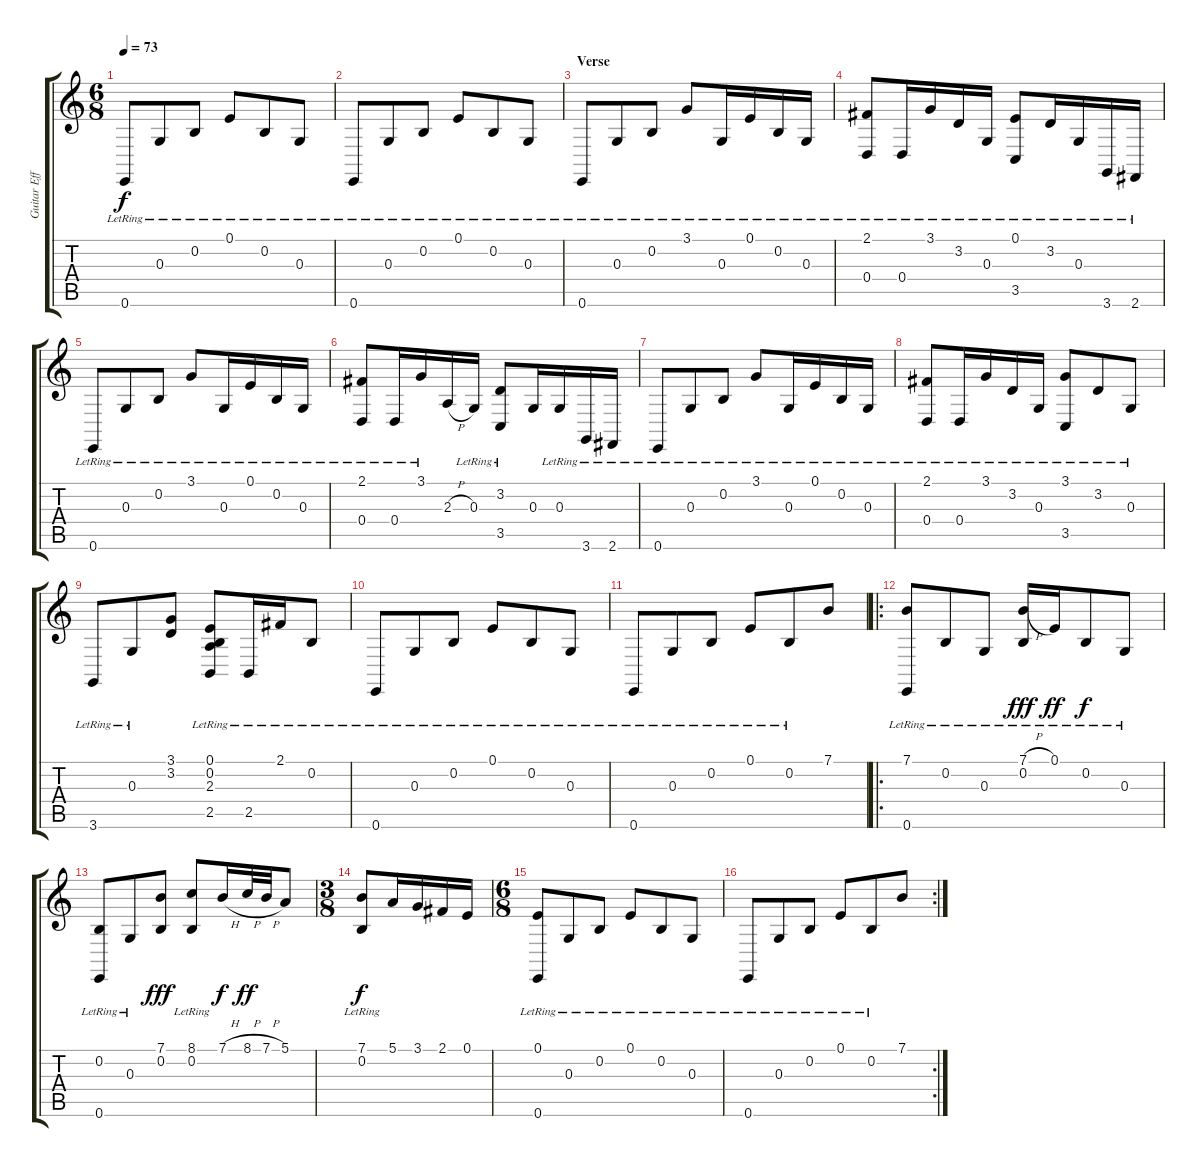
\track ("Guitar Effect" "Guitar Eff") {instrument pad1newage}
\staff {score tabs}
\tuning (E4 B3 G3 D3 A2 E2) {hide}
\ts (6 8)
\tempo 73
\clef g2
\ks c
0.6{lr}.8{dy f} 0.3{lr}.8 0.2{lr}.8 0.1{lr}.8 0.2{lr}.8 0.3{lr}.8 |
0.6{lr}.8 0.3{lr}.8 0.2{lr}.8 0.1{lr}.8 0.2{lr}.8 0.3{lr}.8 |
\section ("" "Verse")
0.6{lr}.8 0.3{lr}.8 0.2{lr}.8 3.1{lr}.8 0.3{lr}.16 0.1{lr}.16 0.2{lr}.16 0.3{lr}.16 |
(2.1{lr} 0.4).8 0.4{lr}.16 3.1{lr}.16 3.2{lr}.16 0.3{lr}.16 (0.1{lr} 3.5{lr}).8 3.2{lr}.16 0.3{lr}.16 3.6{lr}.16 2.6{lr}.16 |
0.6{lr}.8 0.3{lr}.8 0.2{lr}.8 3.1{lr}.8 0.3{lr}.16 0.1{lr}.16 0.2{lr}.16 0.3{lr}.16 |
(2.1{lr} 0.4).8 0.4{lr}.16 3.1{lr}.16 2.3{h}.16 0.3{lr}.16 (3.2{lr} 3.5{lr}).8 0.3.16 0.3{lr}.16 3.6{lr}.16 2.6{lr}.16 |
0.6{lr}.8 0.3{lr}.8 0.2{lr}.8 3.1{lr}.8 0.3{lr}.16 0.1{lr}.16 0.2{lr}.16 0.3{lr}.16 |
(2.1{lr} 0.4).8 0.4{lr}.16 3.1{lr}.16 3.2{lr}.16 0.3{lr}.16 (3.1{lr} 3.5{lr}).8 3.2{lr}.8 0.3{lr}.8 |
3.6{lr}.8 0.3{lr}.8 (3.1 3.2).8 (0.1{lr} 0.2{lr} 2.3{lr} 2.5).8 2.5{lr}.16 2.1{lr}.16 0.2{lr}.8 |
0.6{lr}.8 0.3{lr}.8 0.2{lr}.8 0.1{lr}.8 0.2{lr}.8 0.3{lr}.8 |
0.6{lr}.8 0.3{lr}.8 0.2{lr}.8 0.1{lr}.8 0.2{lr}.8 7.1.8 |
\ro
(7.1{lr} 0.6{lr}).8 0.2{lr}.8 0.3{lr}.8 (7.1{h} 0.2{lr}).16{dy fff} 0.1{lr}.16{dy ff} 0.2{lr}.8{dy f} 0.3{lr}.8 |
(0.2{lr} 0.6{lr}).8 0.3{lr}.8 (7.1 0.2).8{dy fff} (8.1 0.2{lr}).8 7.1{h}.16{dy f} 8.1{h}.32{dy ff} 7.1{h}.32 5.1.8 |
\ts (3 8)
(7.1 0.2{lr}).8{dy f} 5.1.16 3.1.16 2.1.16 0.1.16 |
\ts (6 8)
(0.1{lr} 0.6{lr}).8 0.3{lr}.8 0.2{lr}.8 0.1{lr}.8 0.2{lr}.8 0.3{lr}.8 |
\rc 2
0.6{lr}.8 0.3{lr}.8 0.2{lr}.8 0.1{lr}.8 0.2{lr}.8 7.1.8
